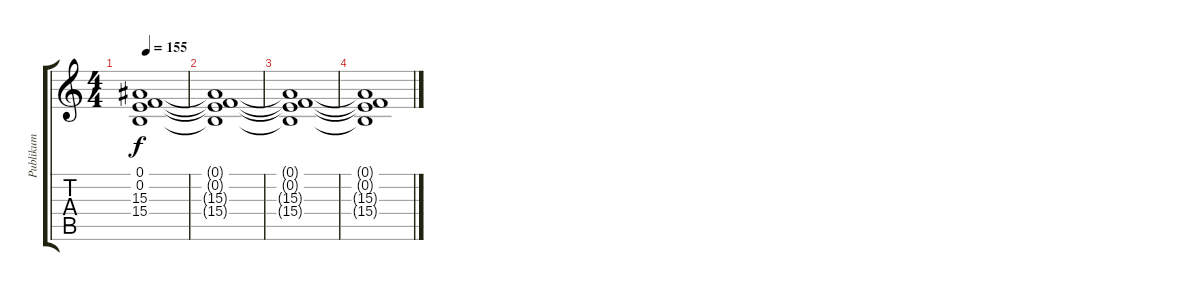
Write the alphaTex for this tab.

\track ("Publikum" "Publikum") {instrument applause}
\staff {score tabs}
\tuning (E4 B3 G3 D3 A2 E2) {hide}
\ts (4 4)
\tempo 155
\clef g2
\ks c
(0.1 0.2 15.3 15.4).1{dy f volume 16} |
(0.1{t} 0.2{t} 15.3{t} 15.4{t}).1 |
(0.1{t} 0.2{t} 15.3{t} 15.4{t}).1{volume 0} |
(0.1{t} 0.2{t} 15.3{t} 15.4{t}).1
